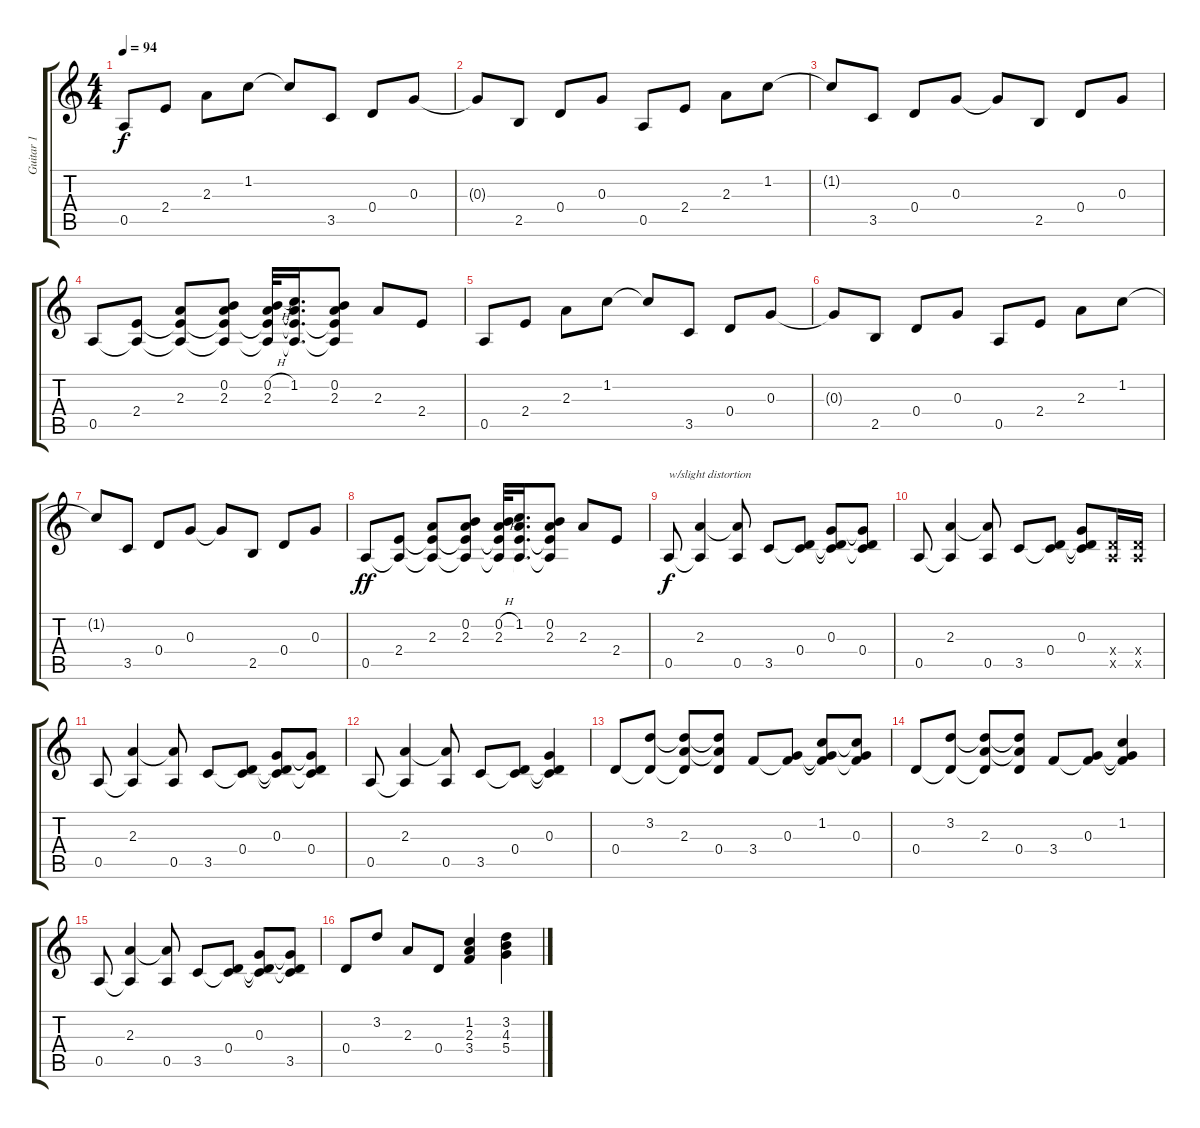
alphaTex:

\track ("Guitar 1" "Guitar 1") {instrument electricguitarclean}
\staff {score tabs}
\tuning (E4 B3 G3 D3 A2 E2) {hide}
\ts (4 4)
\tempo 94
\clef g2
\ks c
0.5.8{dy f} 2.4.8 2.3.8 1.2.8 1.2{t}.8 3.5.8 0.4.8 0.3.8 |
0.3{t}.8 2.5.8 0.4.8 0.3.8 0.5.8 2.4.8 2.3.8 1.2.8 |
1.2{t}.8 3.5.8 0.4.8 0.3.8 0.3{t}.8 2.5.8 0.4.8 0.3.8 |
0.5.8 (2.4 0.5{t}).8 (2.3 2.4{t} 0.5{t}).8 (0.2 2.3 2.4{t} 0.5{t}).8 (0.2{h} 2.3 2.4{t} 0.5{t}).32 (1.2 2.3{t} 2.4{t} 0.5{t}).16{d} (0.2 2.3 2.4{t} 0.5{t}).8 2.3.8 2.4.8 |
0.5.8 2.4.8 2.3.8 1.2.8 1.2{t}.8 3.5.8 0.4.8 0.3.8 |
0.3{t}.8 2.5.8 0.4.8 0.3.8 0.5.8 2.4.8 2.3.8 1.2.8 |
1.2{t}.8 3.5.8 0.4.8 0.3.8 0.3{t}.8 2.5.8 0.4.8 0.3.8 |
0.5.8{dy ff} (2.4 0.5{t}).8 (2.3 2.4{t} 0.5{t}).8 (0.2 2.3 2.4{t} 0.5{t}).8 (0.2{h} 2.3 2.4{t} 0.5{t}).32 (1.2 2.3{t} 2.4{t} 0.5{t}).16{d} (0.2 2.3 2.4{t} 0.5{t}).8 2.3.8 2.4.8 |
0.5.8{txt "w/slight distortion" dy f} (2.3 0.5{t}).4 (2.3{t} 0.5).8 3.5.8 (0.4 3.5{t}).8 (0.3 0.4{t} 3.5{t}).8 (0.3{t} 0.4 3.5{t}).8 |
0.5.8 (2.3 0.5{t}).4 (2.3{t} 0.5).8 3.5.8 (0.4 3.5{t}).8 (0.3 0.4{t} 3.5{t}).8 (0.4{x} 0.5{x}).16 (0.4{x} 0.5{x}).16 |
0.5.8 (2.3 0.5{t}).4 (2.3{t} 0.5).8 3.5.8 (0.4 3.5{t}).8 (0.3 0.4{t} 3.5{t}).8 (0.3{t} 0.4 3.5{t}).8 |
0.5.8 (2.3 0.5{t}).4 (2.3{t} 0.5).8 3.5.8 (0.4 3.5{t}).8 (0.3 0.4{t} 3.5{t}).4 |
0.4.8 (3.2 0.4{t}).8 (3.2{t} 2.3 0.4{t}).8 (3.2{t} 2.3{t} 0.4).8 3.4.8 (0.3 3.4{t}).8 (1.2 0.3{t} 3.4{t}).8 (1.2{t} 0.3 3.4{t}).8 |
0.4.8 (3.2 0.4{t}).8 (3.2{t} 2.3 0.4{t}).8 (3.2{t} 2.3{t} 0.4).8 3.4.8 (0.3 3.4{t}).8 (1.2 0.3{t} 3.4{t}).4 |
0.5.8 (2.3 0.5{t}).4 (2.3{t} 0.5).8 3.5.8 (0.4 3.5{t}).8 (0.3 0.4{t} 3.5{t}).8 (0.3{t} 0.4{t} 3.5).8 |
0.4.8 3.2.8 2.3.8 0.4.8 (1.2 2.3 3.4).4 (3.2 4.3 5.4).4
